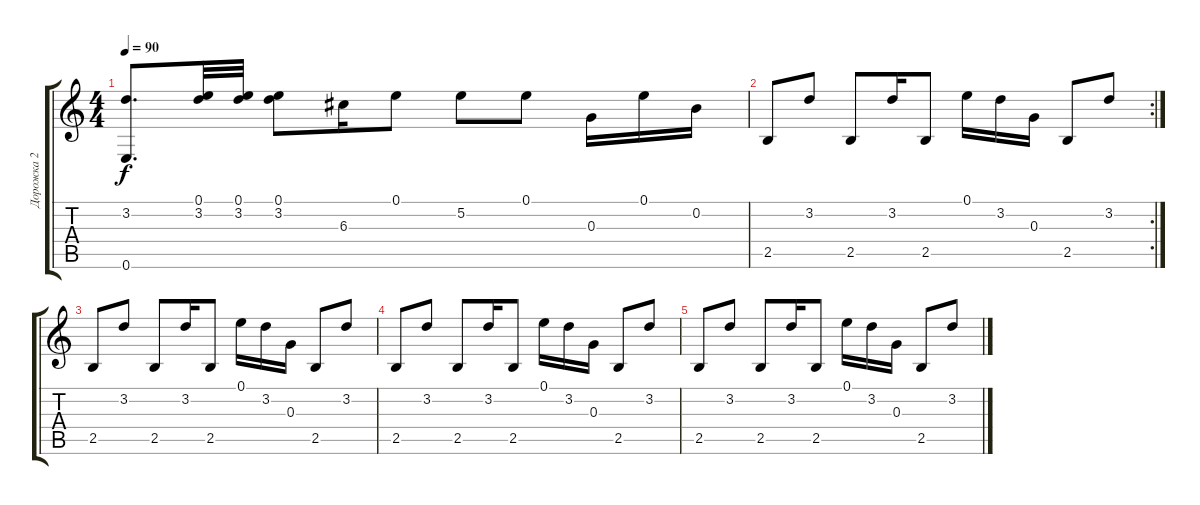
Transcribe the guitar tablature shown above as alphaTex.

\track ("Дорожка 2" "Дорожка 2") {instrument acousticguitarsteel}
\staff {score tabs}
\tuning (E4 B3 G3 D3 A2 E2) {hide}
\ts (4 4)
\tempo 90
\clef g2
\ks c
(3.2 0.6).8{d dy f} (0.1 3.2).32 (0.1 3.2).32 (0.1 3.2).8 6.3.16 0.1.8 5.2.8 0.1.8 0.3.16 0.1.16 0.2.16 |
\rc 2
2.5.8 3.2.8 2.5.8 3.2.16 2.5.8 0.1.16 3.2.16 0.3.16 2.5.8 3.2.8 |
2.5.8{volume 0} 3.2.8 2.5.8 3.2.16 2.5.8 0.1.16 3.2.16 0.3.16 2.5.8 3.2.8 |
2.5.8 3.2.8 2.5.8 3.2.16 2.5.8 0.1.16 3.2.16 0.3.16 2.5.8 3.2.8 |
2.5.8 3.2.8 2.5.8 3.2.16 2.5.8 0.1.16 3.2.16 0.3.16 2.5.8 3.2.8
